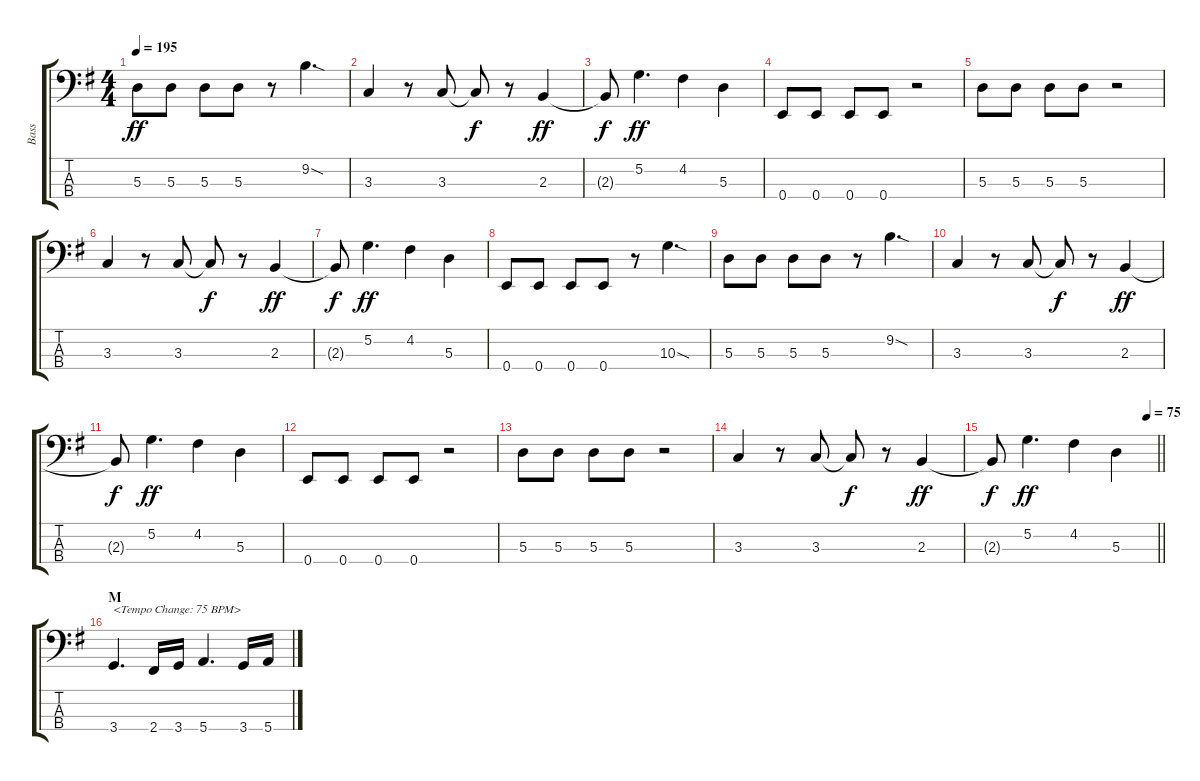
\track ("Bass" "Bass") {instrument electricbasspick}
\staff {score tabs}
\tuning (G2 D2 A1 E1) {hide}
\ts (4 4)
\tempo 195
\clef f4
\ks g
5.3.8{dy ff} 5.3.8 5.3.8 5.3.8 r.8 9.2{sod}.4{d} |
3.3.4 r.8 3.3.8 3.3{t}.8{dy f} r.8 2.3.4{dy ff} |
2.3{t}.8{dy f} 5.2.4{d dy ff} 4.2.4 5.3.4 |
0.4.8 0.4.8 0.4.8 0.4.8 r.2 |
5.3.8 5.3.8 5.3.8 5.3.8 r.2 |
3.3.4 r.8 3.3.8 3.3{t}.8{dy f} r.8 2.3.4{dy ff} |
2.3{t}.8{dy f} 5.2.4{d dy ff} 4.2.4 5.3.4 |
0.4.8 0.4.8 0.4.8 0.4.8 r.8 10.3{sod}.4{d} |
5.3.8 5.3.8 5.3.8 5.3.8 r.8 9.2{sod}.4{d} |
3.3.4 r.8 3.3.8 3.3{t}.8{dy f} r.8 2.3.4{dy ff} |
2.3{t}.8{dy f} 5.2.4{d dy ff} 4.2.4 5.3.4 |
0.4.8 0.4.8 0.4.8 0.4.8 r.2 |
5.3.8 5.3.8 5.3.8 5.3.8 r.2 |
3.3.4 r.8 3.3.8 3.3{t}.8{dy f} r.8 2.3.4{dy ff} |
\tempo (75 0.9375)
\barLineRight lightlight
2.3{t}.8{dy f} 5.2.4{d dy ff} 4.2.4 5.3.4 |
\section ("" "M")
3.4.4{d txt "<Tempo Change: 75 BPM>"} 2.4.16 3.4.16 5.4.4{d} 3.4.16 5.4.16
